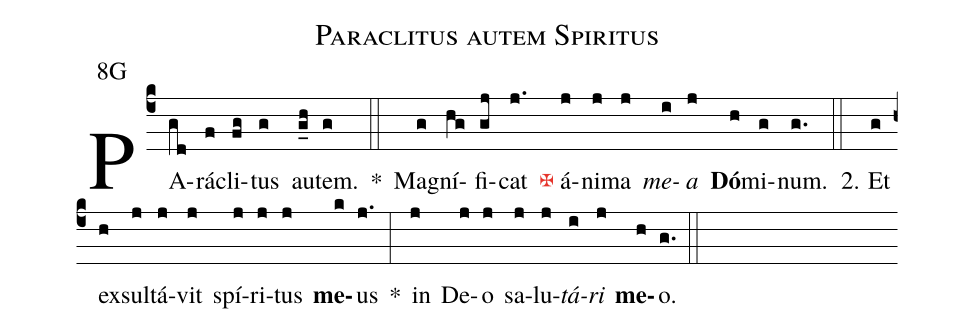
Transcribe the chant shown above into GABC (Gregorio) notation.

name:Paraclitus autem Spiritus;
office-part:Antiphona;
mode:8;
annotation:8G;
%%
(c4) PA(gd)rá(f)cli(fg)tus(g) au(g_h)tem.(g) *(::) Ma(g)gní(hg)fi(gj)cat(j.) <c><v>\maltese</v></c> á(j)ni(j)ma(j) <i>me</i>(i)<i>a</i>(j) <b>Dó</b>(h)mi(g)num.(g.) (::)
2. Et(g) ex(h)sul(j)tá(j)vit(j) spí(j)ri(j)tus(j) <b>me</b>(k)us(j.) *(:) in(j) De(j)o(j) sa(j)lu(j)<i>tá</i>(i)<i>ri</i>(j) <b>me</b>(h)o.(g.) (::)
